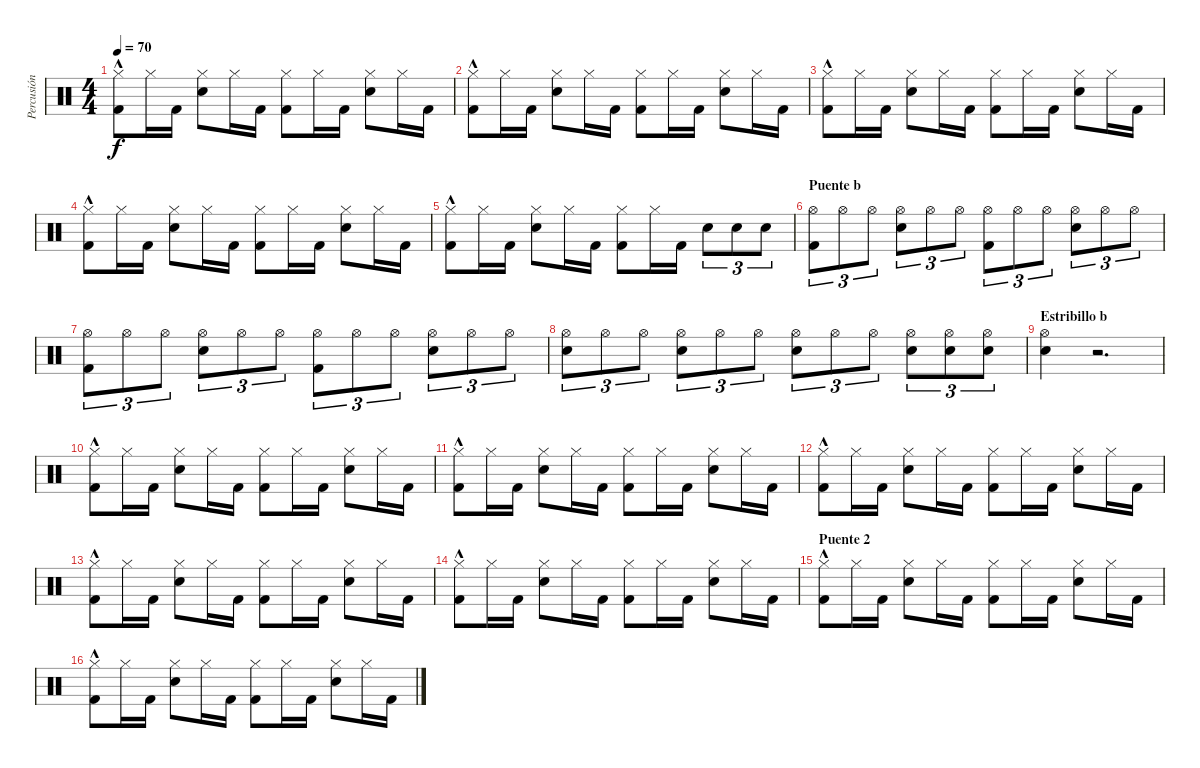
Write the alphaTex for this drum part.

\track ("Percusión" "Percusión") {instrument percussion}
\staff {score}
\articulation defaults
\ts (4 4)
\tempo 70
\clef neutral
\ks c
("Hi-Hat (closed)" "Kick (hit) 2"{hac}).8{dy f} "Hi-Hat (closed)".16 "Kick (hit) 2".16 ("Hi-Hat (closed)" "Snare (hit) 2").8 "Hi-Hat (closed)".16 "Kick (hit) 2".16 ("Hi-Hat (closed)" "Kick (hit) 2").8 "Hi-Hat (closed)".16 "Kick (hit) 2".16 ("Hi-Hat (closed)" "Snare (hit) 2").8 "Hi-Hat (closed)".16 "Kick (hit) 2".16 |
("Hi-Hat (closed)" "Kick (hit) 2"{hac}).8 "Hi-Hat (closed)".16 "Kick (hit) 2".16 ("Hi-Hat (closed)" "Snare (hit) 2").8 "Hi-Hat (closed)".16 "Kick (hit) 2".16 ("Hi-Hat (closed)" "Kick (hit) 2").8 "Hi-Hat (closed)".16 "Kick (hit) 2".16 ("Hi-Hat (closed)" "Snare (hit) 2").8 "Hi-Hat (closed)".16 "Kick (hit) 2".16 |
("Hi-Hat (closed)" "Kick (hit) 2"{hac}).8 "Hi-Hat (closed)".16 "Kick (hit) 2".16 ("Hi-Hat (closed)" "Snare (hit) 2").8 "Hi-Hat (closed)".16 "Kick (hit) 2".16 ("Hi-Hat (closed)" "Kick (hit) 2").8 "Hi-Hat (closed)".16 "Kick (hit) 2".16 ("Hi-Hat (closed)" "Snare (hit) 2").8 "Hi-Hat (closed)".16 "Kick (hit) 2".16 |
("Hi-Hat (closed)" "Kick (hit) 2"{hac}).8 "Hi-Hat (closed)".16 "Kick (hit) 2".16 ("Hi-Hat (closed)" "Snare (hit) 2").8 "Hi-Hat (closed)".16 "Kick (hit) 2".16 ("Hi-Hat (closed)" "Kick (hit) 2").8 "Hi-Hat (closed)".16 "Kick (hit) 2".16 ("Hi-Hat (closed)" "Snare (hit) 2").8 "Hi-Hat (closed)".16 "Kick (hit) 2".16 |
("Hi-Hat (closed)" "Kick (hit) 2"{hac}).8 "Hi-Hat (closed)".16 "Kick (hit) 2".16 ("Hi-Hat (closed)" "Snare (hit) 2").8 "Hi-Hat (closed)".16 "Kick (hit) 2".16 ("Hi-Hat (closed)" "Kick (hit) 2").8 "Hi-Hat (closed)".16 "Kick (hit) 2".16 "Snare (hit) 2".8{tu (3 2)} "Snare (hit) 2".8{tu (3 2)} "Snare (hit) 2".8{tu (3 2)} |
\section ("" "Puente b")
("Hi-Hat (open)" "Kick (hit) 2").8{tu (3 2)} "Hi-Hat (open)".8{tu (3 2)} "Hi-Hat (open)".8{tu (3 2)} ("Hi-Hat (open)" "Snare (hit) 2").8{tu (3 2)} "Hi-Hat (open)".8{tu (3 2)} "Hi-Hat (open)".8{tu (3 2)} ("Hi-Hat (open)" "Kick (hit) 2").8{tu (3 2)} "Hi-Hat (open)".8{tu (3 2)} "Hi-Hat (open)".8{tu (3 2)} ("Hi-Hat (open)" "Snare (hit) 2").8{tu (3 2)} "Hi-Hat (open)".8{tu (3 2)} "Hi-Hat (open)".8{tu (3 2)} |
("Hi-Hat (open)" "Kick (hit) 2").8{tu (3 2)} "Hi-Hat (open)".8{tu (3 2)} "Hi-Hat (open)".8{tu (3 2)} ("Hi-Hat (open)" "Snare (hit) 2").8{tu (3 2)} "Hi-Hat (open)".8{tu (3 2)} "Hi-Hat (open)".8{tu (3 2)} ("Hi-Hat (open)" "Kick (hit) 2").8{tu (3 2)} "Hi-Hat (open)".8{tu (3 2)} "Hi-Hat (open)".8{tu (3 2)} ("Hi-Hat (open)" "Snare (hit) 2").8{tu (3 2)} "Hi-Hat (open)".8{tu (3 2)} "Hi-Hat (open)".8{tu (3 2)} |
("Hi-Hat (open)" "Snare (hit) 2").8{tu (3 2)} "Hi-Hat (open)".8{tu (3 2)} "Hi-Hat (open)".8{tu (3 2)} ("Hi-Hat (open)" "Snare (hit) 2").8{tu (3 2)} "Hi-Hat (open)".8{tu (3 2)} "Hi-Hat (open)".8{tu (3 2)} ("Hi-Hat (open)" "Snare (hit) 2").8{tu (3 2)} "Hi-Hat (open)".8{tu (3 2)} "Hi-Hat (open)".8{tu (3 2)} ("Hi-Hat (open)" "Snare (hit) 2").8{tu (3 2)} ("Hi-Hat (open)" "Snare (hit) 2").8{tu (3 2)} ("Hi-Hat (open)" "Snare (hit) 2").8{tu (3 2)} |
\section ("" "Estribillo b")
("Hi-Hat (open)" "Snare (hit) 2").4 r.2{d} |
("Hi-Hat (closed)" "Kick (hit) 2"{hac}).8 "Hi-Hat (closed)".16 "Kick (hit) 2".16 ("Hi-Hat (closed)" "Snare (hit) 2").8 "Hi-Hat (closed)".16 "Kick (hit) 2".16 ("Hi-Hat (closed)" "Kick (hit) 2").8 "Hi-Hat (closed)".16 "Kick (hit) 2".16 ("Hi-Hat (closed)" "Snare (hit) 2").8 "Hi-Hat (closed)".16 "Kick (hit) 2".16 |
("Hi-Hat (closed)" "Kick (hit) 2"{hac}).8 "Hi-Hat (closed)".16 "Kick (hit) 2".16 ("Hi-Hat (closed)" "Snare (hit) 2").8 "Hi-Hat (closed)".16 "Kick (hit) 2".16 ("Hi-Hat (closed)" "Kick (hit) 2").8 "Hi-Hat (closed)".16 "Kick (hit) 2".16 ("Hi-Hat (closed)" "Snare (hit) 2").8 "Hi-Hat (closed)".16 "Kick (hit) 2".16 |
("Hi-Hat (closed)" "Kick (hit) 2"{hac}).8 "Hi-Hat (closed)".16 "Kick (hit) 2".16 ("Hi-Hat (closed)" "Snare (hit) 2").8 "Hi-Hat (closed)".16 "Kick (hit) 2".16 ("Hi-Hat (closed)" "Kick (hit) 2").8 "Hi-Hat (closed)".16 "Kick (hit) 2".16 ("Hi-Hat (closed)" "Snare (hit) 2").8 "Hi-Hat (closed)".16 "Kick (hit) 2".16 |
("Hi-Hat (closed)" "Kick (hit) 2"{hac}).8 "Hi-Hat (closed)".16 "Kick (hit) 2".16 ("Hi-Hat (closed)" "Snare (hit) 2").8 "Hi-Hat (closed)".16 "Kick (hit) 2".16 ("Hi-Hat (closed)" "Kick (hit) 2").8 "Hi-Hat (closed)".16 "Kick (hit) 2".16 ("Hi-Hat (closed)" "Snare (hit) 2").8 "Hi-Hat (closed)".16 "Kick (hit) 2".16 |
("Hi-Hat (closed)" "Kick (hit) 2"{hac}).8 "Hi-Hat (closed)".16 "Kick (hit) 2".16 ("Hi-Hat (closed)" "Snare (hit) 2").8 "Hi-Hat (closed)".16 "Kick (hit) 2".16 ("Hi-Hat (closed)" "Kick (hit) 2").8 "Hi-Hat (closed)".16 "Kick (hit) 2".16 ("Hi-Hat (closed)" "Snare (hit) 2").8 "Hi-Hat (closed)".16 "Kick (hit) 2".16 |
\section ("" "Puente 2")
("Hi-Hat (closed)" "Kick (hit) 2"{hac}).8 "Hi-Hat (closed)".16 "Kick (hit) 2".16 ("Hi-Hat (closed)" "Snare (hit) 2").8 "Hi-Hat (closed)".16 "Kick (hit) 2".16 ("Hi-Hat (closed)" "Kick (hit) 2").8 "Hi-Hat (closed)".16 "Kick (hit) 2".16 ("Hi-Hat (closed)" "Snare (hit) 2").8 "Hi-Hat (closed)".16 "Kick (hit) 2".16 |
("Hi-Hat (closed)" "Kick (hit) 2"{hac}).8 "Hi-Hat (closed)".16 "Kick (hit) 2".16 ("Hi-Hat (closed)" "Snare (hit) 2").8 "Hi-Hat (closed)".16 "Kick (hit) 2".16 ("Hi-Hat (closed)" "Kick (hit) 2").8 "Hi-Hat (closed)".16 "Kick (hit) 2".16 ("Hi-Hat (closed)" "Snare (hit) 2").8 "Hi-Hat (closed)".16 "Kick (hit) 2".16
